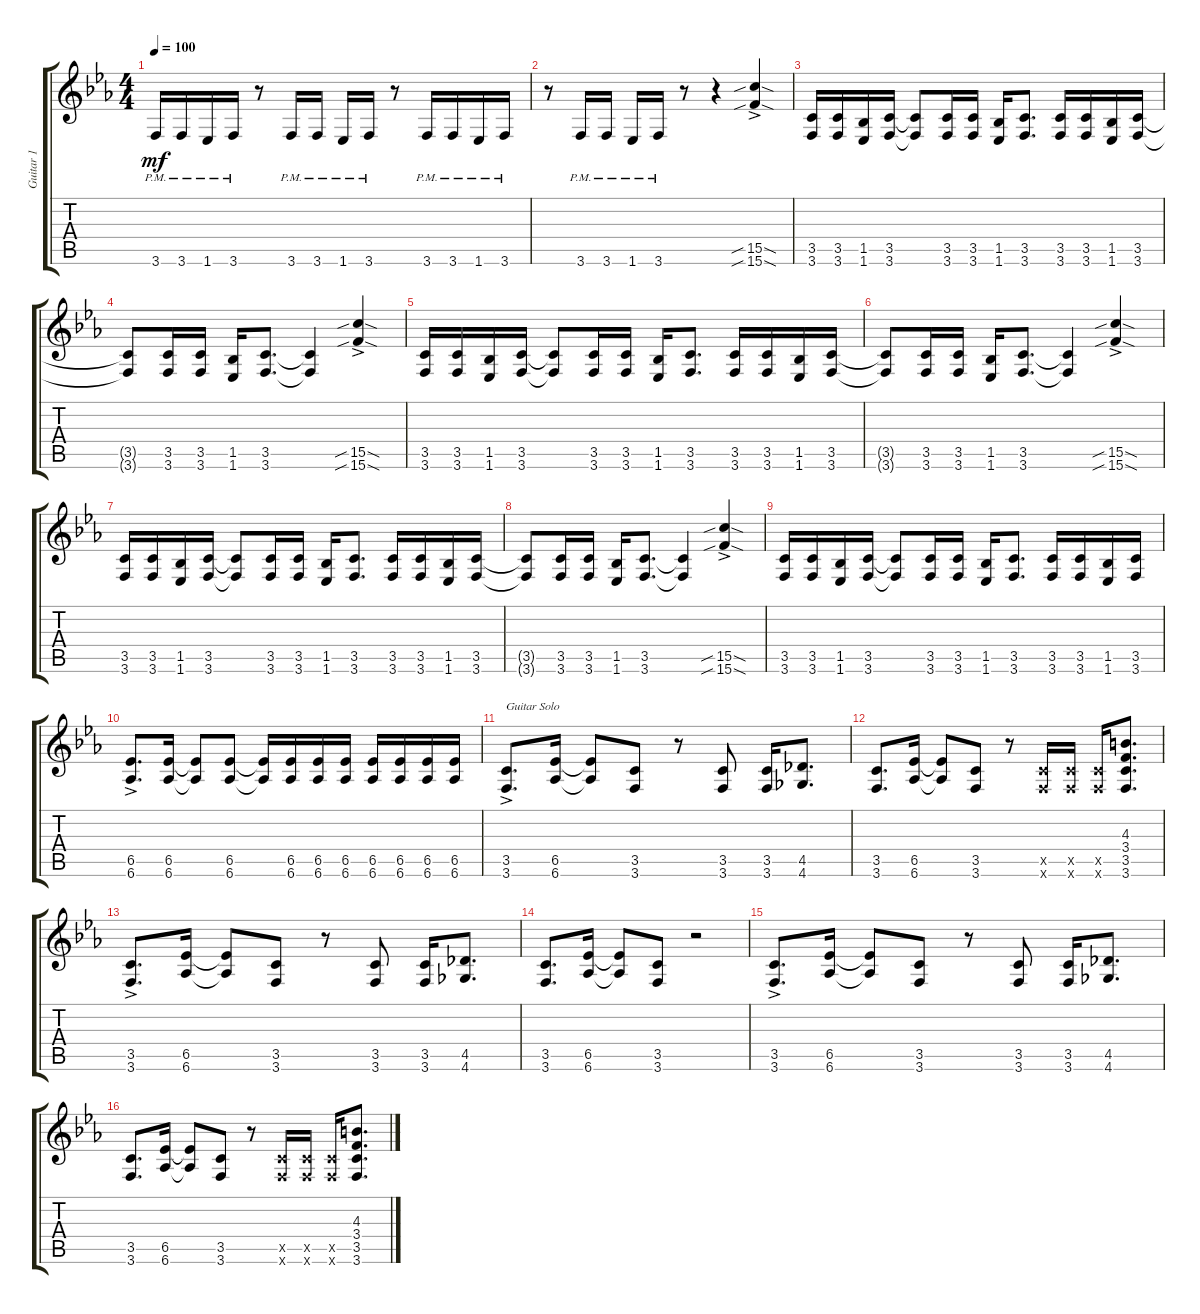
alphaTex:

\track ("Guitar 1" "Guitar 1") {instrument distortionguitar}
\staff {score tabs}
\tuning (D4 B3 G3 D3 A2 D2) {hide}
\ts (4 4)
\tempo 100
\clef g2
\ks eb
3.6{pm}.16{dy mf} 3.6{pm}.16 1.6{pm}.16 3.6{pm}.16 r.8 3.6{pm}.16 3.6{pm}.16 1.6{pm}.16 3.6{pm}.16 r.8 3.6{pm}.16 3.6{pm}.16 1.6{pm}.16 3.6{pm}.16 |
r.8 3.6{pm}.16 3.6{pm}.16 1.6{pm}.16 3.6{pm}.16 r.8 r.4 (15.5{sib sod ac} 15.6{sib sod ac}).4 |
(3.5 3.6).16 (3.5 3.6).16 (1.5 1.6).16 (3.5 3.6).16 (3.5{t} 3.6{t}).8 (3.5 3.6).16 (3.5 3.6).16 (1.5 1.6).16 (3.5 3.6).8{d} (3.5 3.6).16 (3.5 3.6).16 (1.5 1.6).16 (3.5 3.6).16 |
(3.5{t} 3.6{t}).8 (3.5 3.6).16 (3.5 3.6).16 (1.5 1.6).16 (3.5 3.6).8{d} (3.5{t} 3.6{t}).4 (15.5{sib sod ac} 15.6{sib sod ac}).4 |
(3.5 3.6).16 (3.5 3.6).16 (1.5 1.6).16 (3.5 3.6).16 (3.5{t} 3.6{t}).8 (3.5 3.6).16 (3.5 3.6).16 (1.5 1.6).16 (3.5 3.6).8{d} (3.5 3.6).16 (3.5 3.6).16 (1.5 1.6).16 (3.5 3.6).16 |
(3.5{t} 3.6{t}).8 (3.5 3.6).16 (3.5 3.6).16 (1.5 1.6).16 (3.5 3.6).8{d} (3.5{t} 3.6{t}).4 (15.5{sib sod ac} 15.6{sib sod ac}).4 |
(3.5 3.6).16 (3.5 3.6).16 (1.5 1.6).16 (3.5 3.6).16 (3.5{t} 3.6{t}).8 (3.5 3.6).16 (3.5 3.6).16 (1.5 1.6).16 (3.5 3.6).8{d} (3.5 3.6).16 (3.5 3.6).16 (1.5 1.6).16 (3.5 3.6).16 |
(3.5{t} 3.6{t}).8 (3.5 3.6).16 (3.5 3.6).16 (1.5 1.6).16 (3.5 3.6).8{d} (3.5{t} 3.6{t}).4 (15.5{sib sod ac} 15.6{sib sod ac}).4 |
(3.5 3.6).16 (3.5 3.6).16 (1.5 1.6).16 (3.5 3.6).16 (3.5{t} 3.6{t}).8 (3.5 3.6).16 (3.5 3.6).16 (1.5 1.6).16 (3.5 3.6).8{d} (3.5 3.6).16 (3.5 3.6).16 (1.5 1.6).16 (3.5 3.6).16 |
(6.5{ac} 6.6{ac}).8{d} (6.5 6.6).16 (6.5{t} 6.6{t}).8 (6.5 6.6).8 (6.5{t} 6.6{t}).16 (6.5 6.6).16 (6.5 6.6).16 (6.5 6.6).16 (6.5 6.6).16 (6.5 6.6).16 (6.5 6.6).16 (6.5 6.6).16 |
(3.5{ac} 3.6{ac}).8{d txt "Guitar Solo"} (6.5 6.6).16 (6.5{t} 6.6{t}).8 (3.5 3.6).8 r.8 (3.5 3.6).8 (3.5 3.6).16 (4.5 4.6).8{d} |
(3.5 3.6).8{d} (6.5 6.6).16 (6.5{t} 6.6{t}).8 (3.5 3.6).8 r.8 (3.5{x} 3.6{x}).16 (3.5{x} 3.6{x}).16 (3.5{x} 3.6{x}).16 (4.3 3.4 3.5 3.6).8{d} |
(3.5{ac} 3.6{ac}).8{d} (6.5 6.6).16 (6.5{t} 6.6{t}).8 (3.5 3.6).8 r.8 (3.5 3.6).8 (3.5 3.6).16 (4.5 4.6).8{d} |
(3.5 3.6).8{d} (6.5 6.6).16 (6.5{t} 6.6{t}).8 (3.5 3.6).8 r.2 |
(3.5{ac} 3.6{ac}).8{d} (6.5 6.6).16 (6.5{t} 6.6{t}).8 (3.5 3.6).8 r.8 (3.5 3.6).8 (3.5 3.6).16 (4.5 4.6).8{d} |
(3.5 3.6).8{d} (6.5 6.6).16 (6.5{t} 6.6{t}).8 (3.5 3.6).8 r.8 (3.5{x} 3.6{x}).16 (3.5{x} 3.6{x}).16 (3.5{x} 3.6{x}).16 (4.3 3.4 3.5 3.6).8{d}
